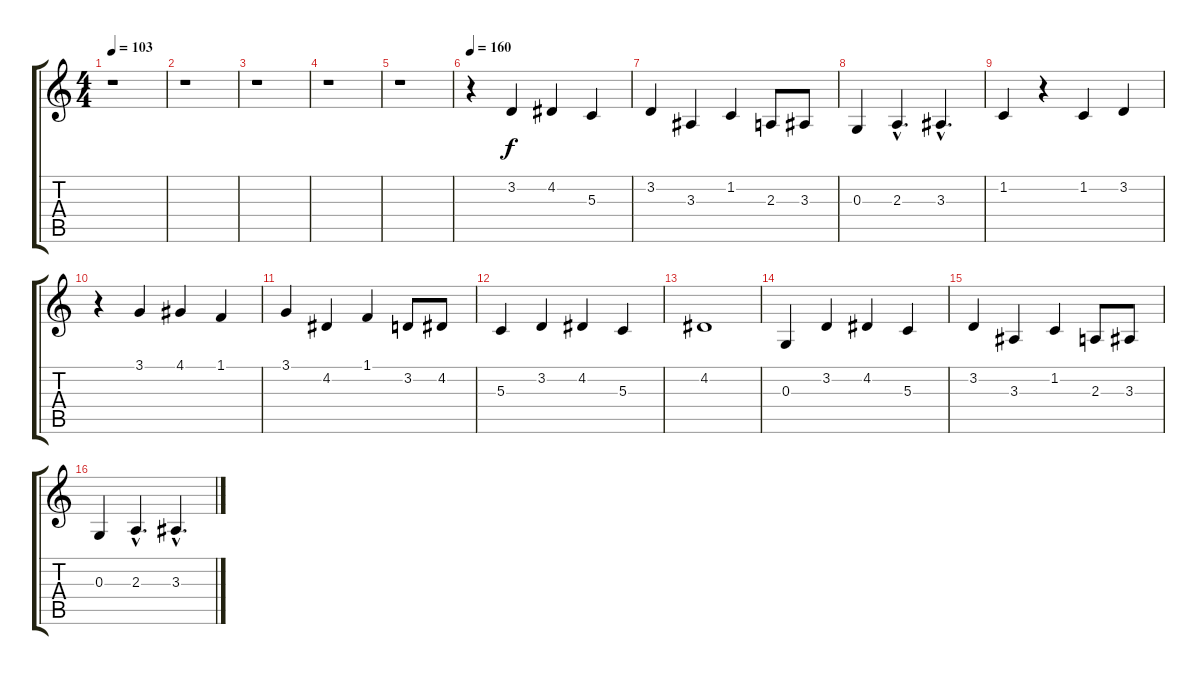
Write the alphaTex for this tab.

\track "" {instrument viola}
\staff {score tabs}
\tuning (E4 B3 G3 D3 A2 E2) {hide}
\ts (4 4)
\tempo 103
\clef g2
\ks c
r.1{dy f} |
r.1 |
r.1 |
r.1 |
r.1 |
\tempo 160
r.4 3.2.4 4.2.4 5.3.4 |
3.2.4 3.3.4 1.2.4 2.3.8 3.3.8 |
0.3.4 2.3{hac}.4{d} 3.3{hac}.4{d} |
1.2.4 r.4 1.2.4 3.2.4 |
r.4 3.1.4 4.1.4 1.1.4 |
3.1.4 4.2.4 1.1.4 3.2.8 4.2.8 |
5.3.4 3.2.4 4.2.4 5.3.4 |
4.2.1 |
0.3.4 3.2.4 4.2.4 5.3.4 |
3.2.4 3.3.4 1.2.4 2.3.8 3.3.8 |
0.3.4 2.3{hac}.4{d} 3.3{hac}.4{d}
